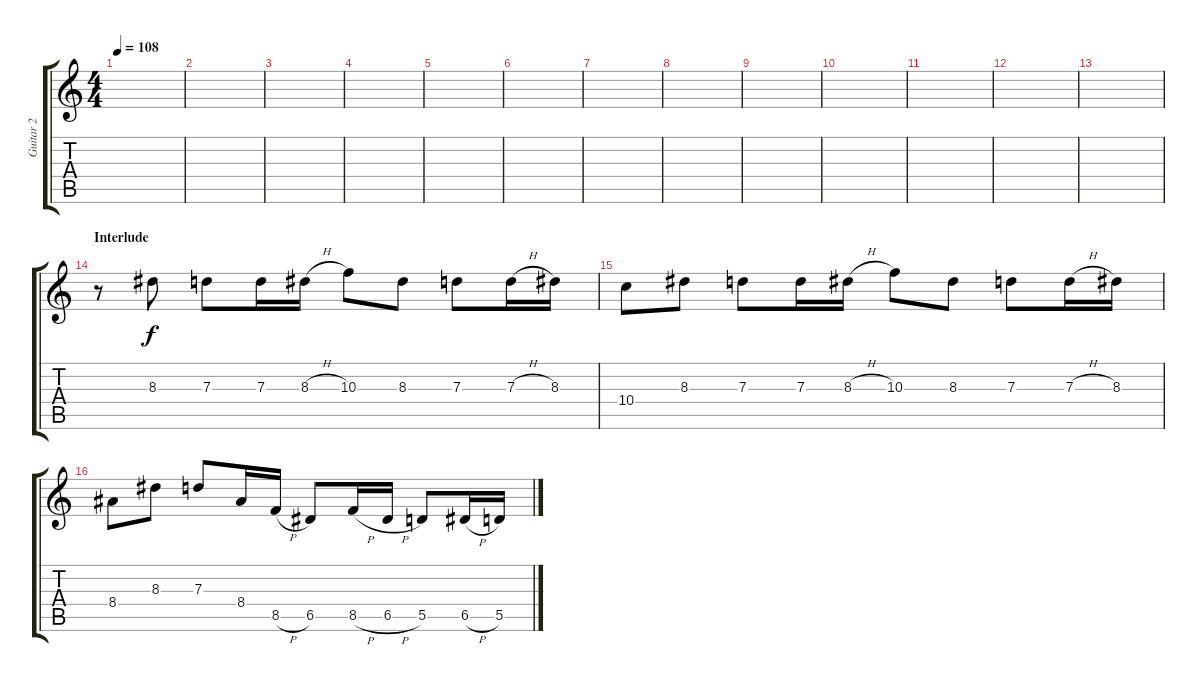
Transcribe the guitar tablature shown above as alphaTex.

\track ("Guitar 2" "Guitar 2") {instrument electricguitarclean}
\staff {score tabs}
\tuning (E4 B3 G3 D3 A2 E2) {hide}
\ts (4 4)
\tempo 108
\clef g2
\ks c
|
|
|
|
|
|
|
|
|
|
|
|
|
\section ("" "Interlude")
r.8{volume 11} 8.3.8 7.3.8 7.3.16 8.3{h}.16 10.3.8 8.3.8 7.3.8 7.3{h}.16 8.3.16 |
10.4.8 8.3.8 7.3.8 7.3.16 8.3{h}.16 10.3.8 8.3.8 7.3.8 7.3{h}.16 8.3.16 |
8.4.8 8.3.8 7.3.8 8.4.16 8.5{h}.16 6.5.8 8.5{h}.16 6.5{h}.16 5.5.8 6.5{h}.16 5.5.16
